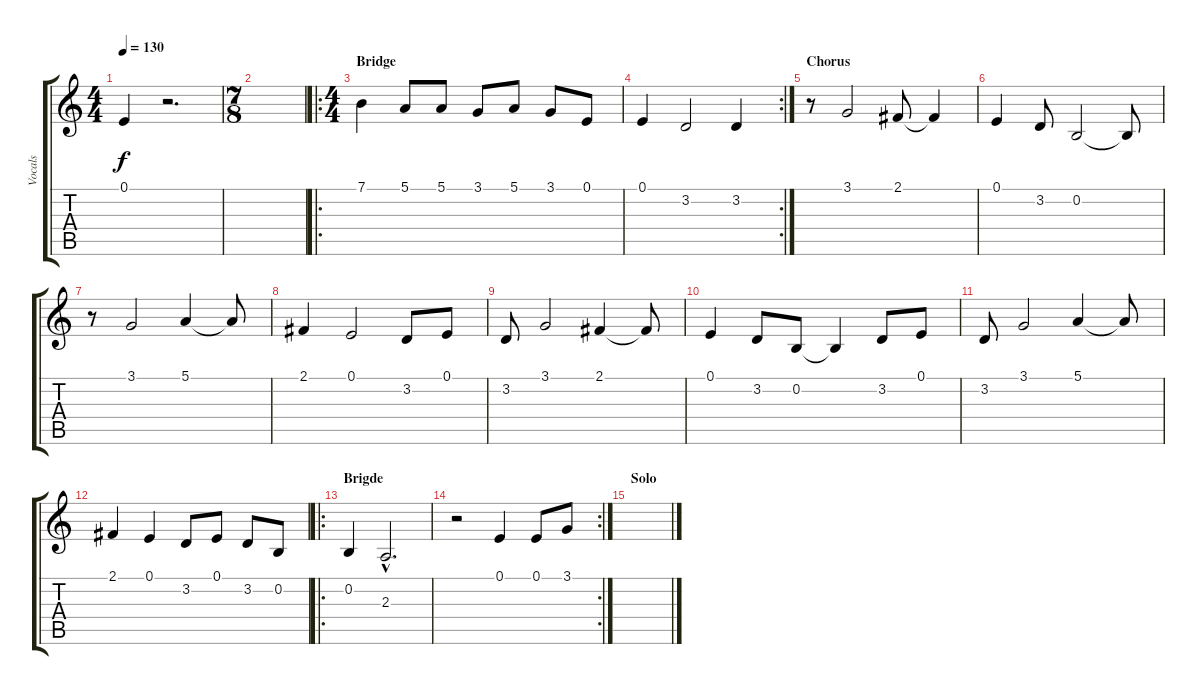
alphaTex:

\track ("Vocals" "Vocals") {instrument voiceoohs}
\staff {score tabs}
\tuning (E4 B3 G3 D3 A2 E2) {hide}
\ts (4 4)
\tempo 130
\clef g2
\ks c
0.1.4{dy f} r.2{d} |
\ts (7 8)
|
\ro
\ts (4 4)
\section ("" "Bridge")
7.1.4 5.1.8 5.1.8 3.1.8 5.1.8 3.1.8 0.1.8 |
\rc 2
0.1.4 3.2.2 3.2.4 |
\section ("" "Chorus")
r.8 3.1.2 2.1.8 2.1{t}.4 |
0.1.4 3.2.8 0.2.2 0.2{t}.8 |
r.8 3.1.2 5.1.4 5.1{t}.8 |
2.1.4 0.1.2 3.2.8 0.1.8 |
3.2.8 3.1.2 2.1.4 2.1{t}.8 |
0.1.4 3.2.8 0.2.8 0.2{t}.4 3.2.8 0.1.8 |
3.2.8 3.1.2 5.1.4 5.1{t}.8 |
2.1.4 0.1.4 3.2.8 0.1.8 3.2.8 0.2.8 |
\ro
\section ("" "Brigde")
0.2.4 2.3{hac}.2{d} |
\rc 2
r.2 0.1.4 0.1.8 3.1.8 |
\section ("" "Solo")
